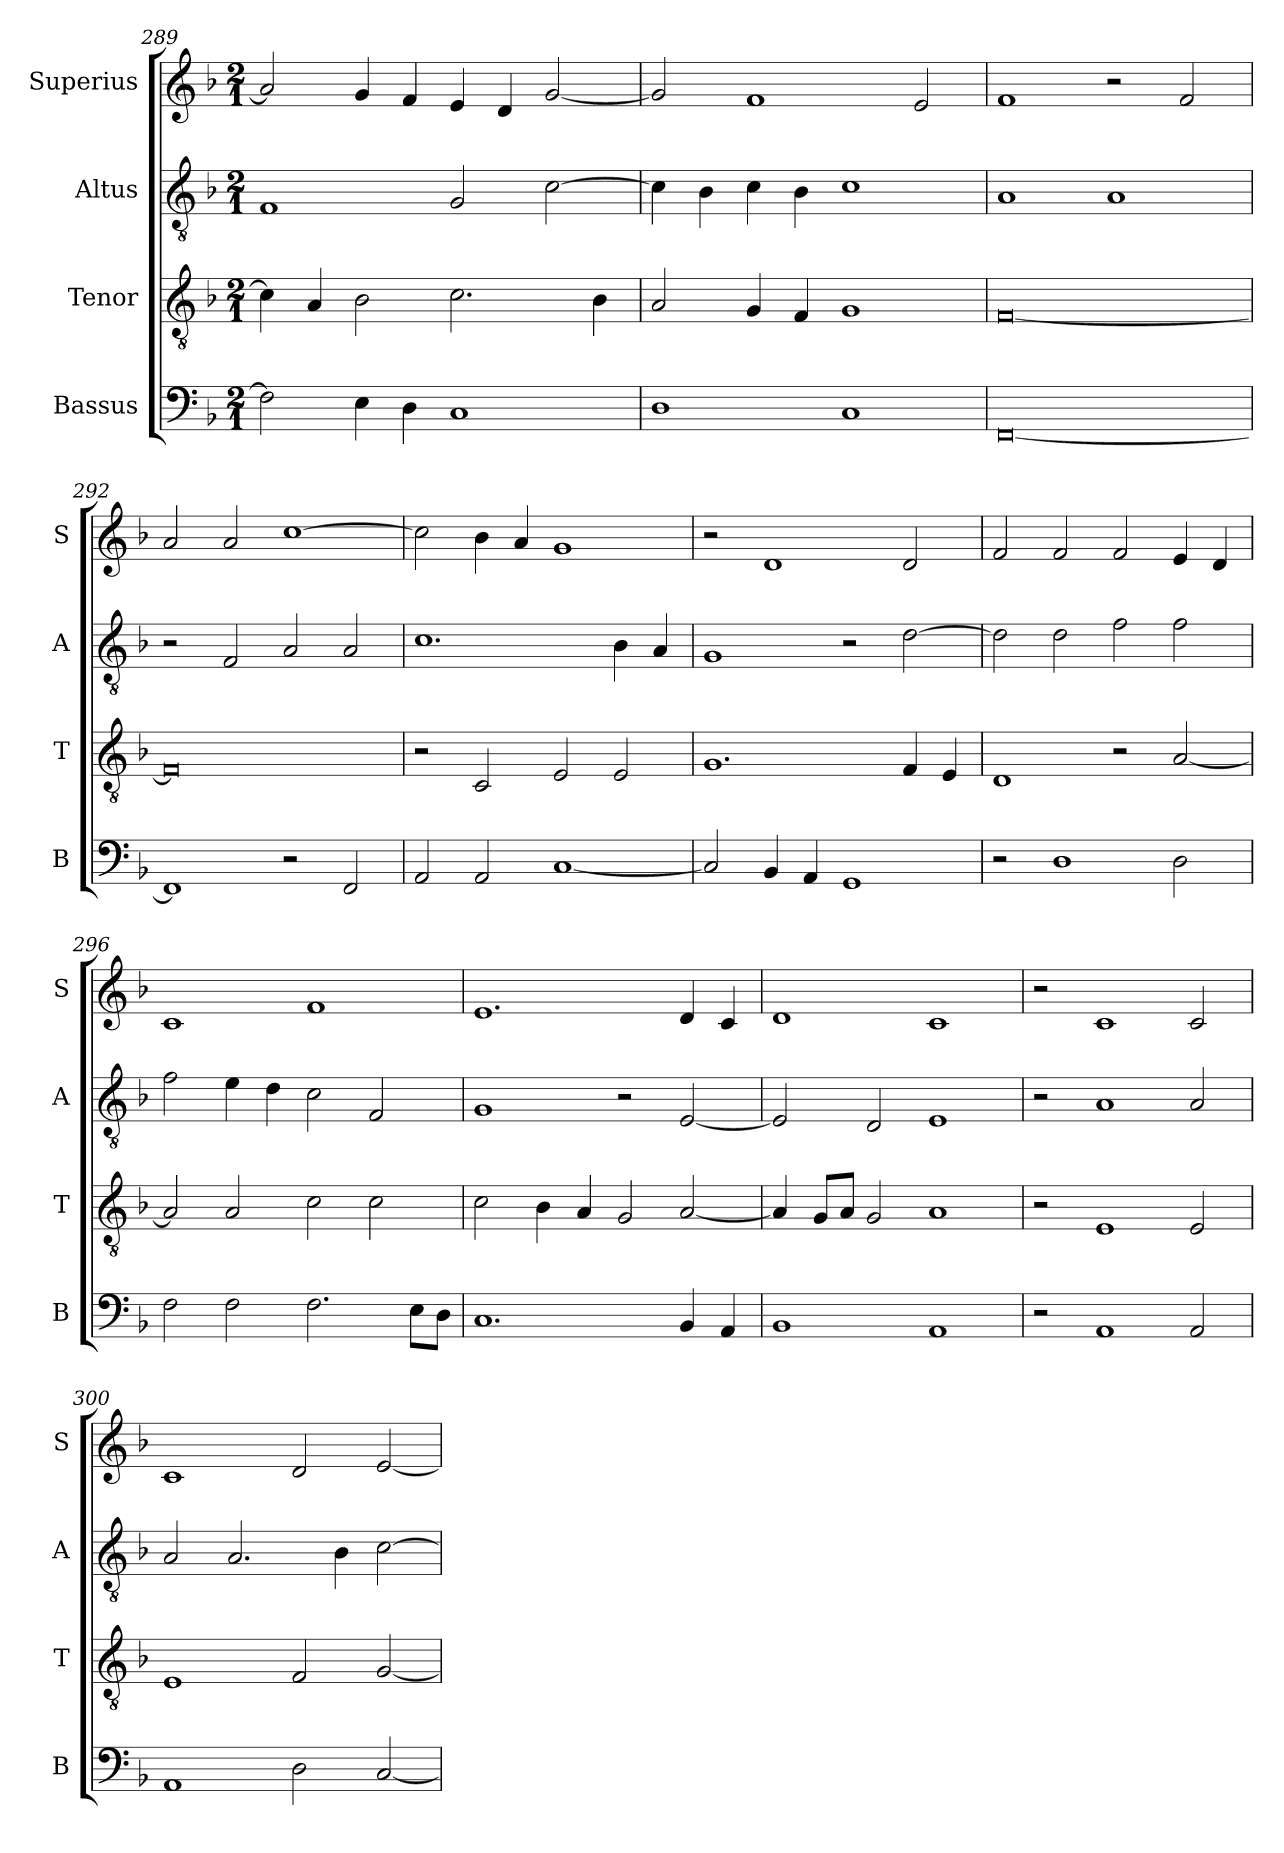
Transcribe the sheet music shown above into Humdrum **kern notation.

**kern	**kern	**kern	**kern
*part4	*part3	*part2	*part1
*staff4	*staff3	*staff2	*staff1
*I"Bassus	*I"Tenor	*I"Altus	*I"Superius
*I'B	*I'T	*I'A	*I'S
*clefF4	*clefGv2	*clefGv2	*clefG2
*k[b-]	*k[b-]	*k[b-]	*k[b-]
*M2/1	*M2/1	*M2/1	*M2/1
=289	=289	=289	=289
2F\]	4c\]	1F	2a/]
.	4A/	.	.
4E\	2B-\	.	4g/
4D\	.	.	4f/
1C	2.c\	2G/	4e/
.	.	.	4d/
.	.	[2c\	[2g/
.	4B-\	.	.
=290	=290	=290	=290
1D	2A/	4c\]	2g/]
.	.	4B-\	.
.	4G/	4c\	1f
.	4F/	4B-\	.
1C	1G	1c	.
.	.	.	2e/
=291	=291	=291	=291
[0FF	[0F	1A	1f
.	.	1A	2r
.	.	.	2f/
=292	=292	=292	=292
1FF]	0F]	2r	2a/
.	.	2F/	2a/
2r	.	2A/	[1cc
2FF/	.	2A/	.
=293	=293	=293	=293
2AA/	2r	1.c	2cc\]
2AA/	2C/	.	4b-\
.	.	.	4a/
[1C	2E/	.	1g
.	2E/	4B-\	.
.	.	4A/	.
=294	=294	=294	=294
2C/]	1.G	1G	2r
4BB-/	.	.	1d
4AA/	.	.	.
1GG	.	2r	.
.	4F/	[2d\	2d/
.	4E/	.	.
=295	=295	=295	=295
2r	1D	2d\]	2f/
1D	.	2d\	2f/
.	2r	2f\	2f/
2D\	[2A/	2f\	4e/
.	.	.	4d/
=296	=296	=296	=296
2F\	2A/]	2f\	1c
2F\	2A/	4e\	.
.	.	4d\	.
2.F\	2c\	2c\	1f
.	2c\	2F/	.
8E\L	.	.	.
8D\J	.	.	.
=297	=297	=297	=297
1.C	2c\	1G	1.e
.	4B-\	.	.
.	4A/	.	.
.	2G/	2r	.
4BB-/	[2A/	[2E/	4d/
4AA/	.	.	4c/
=298	=298	=298	=298
1BB-	4A/]	2E/]	1d
.	8G/L	.	.
.	8A/J	.	.
.	2G/	2D/	.
1AA	1A	1E	1c
=299	=299	=299	=299
2r	2r	2r	2r
1AA	1E	1A	1c
2AA/	2E/	2A/	2c/
=300	=300	=300	=300
1AA	1E	2A/	1c
.	.	2.A/	.
2D\	2F/	.	2d/
.	.	4B-\	.
[2C/	[2G/	[2c\	[2e/
=	=	=	=
*-	*-	*-	*-
